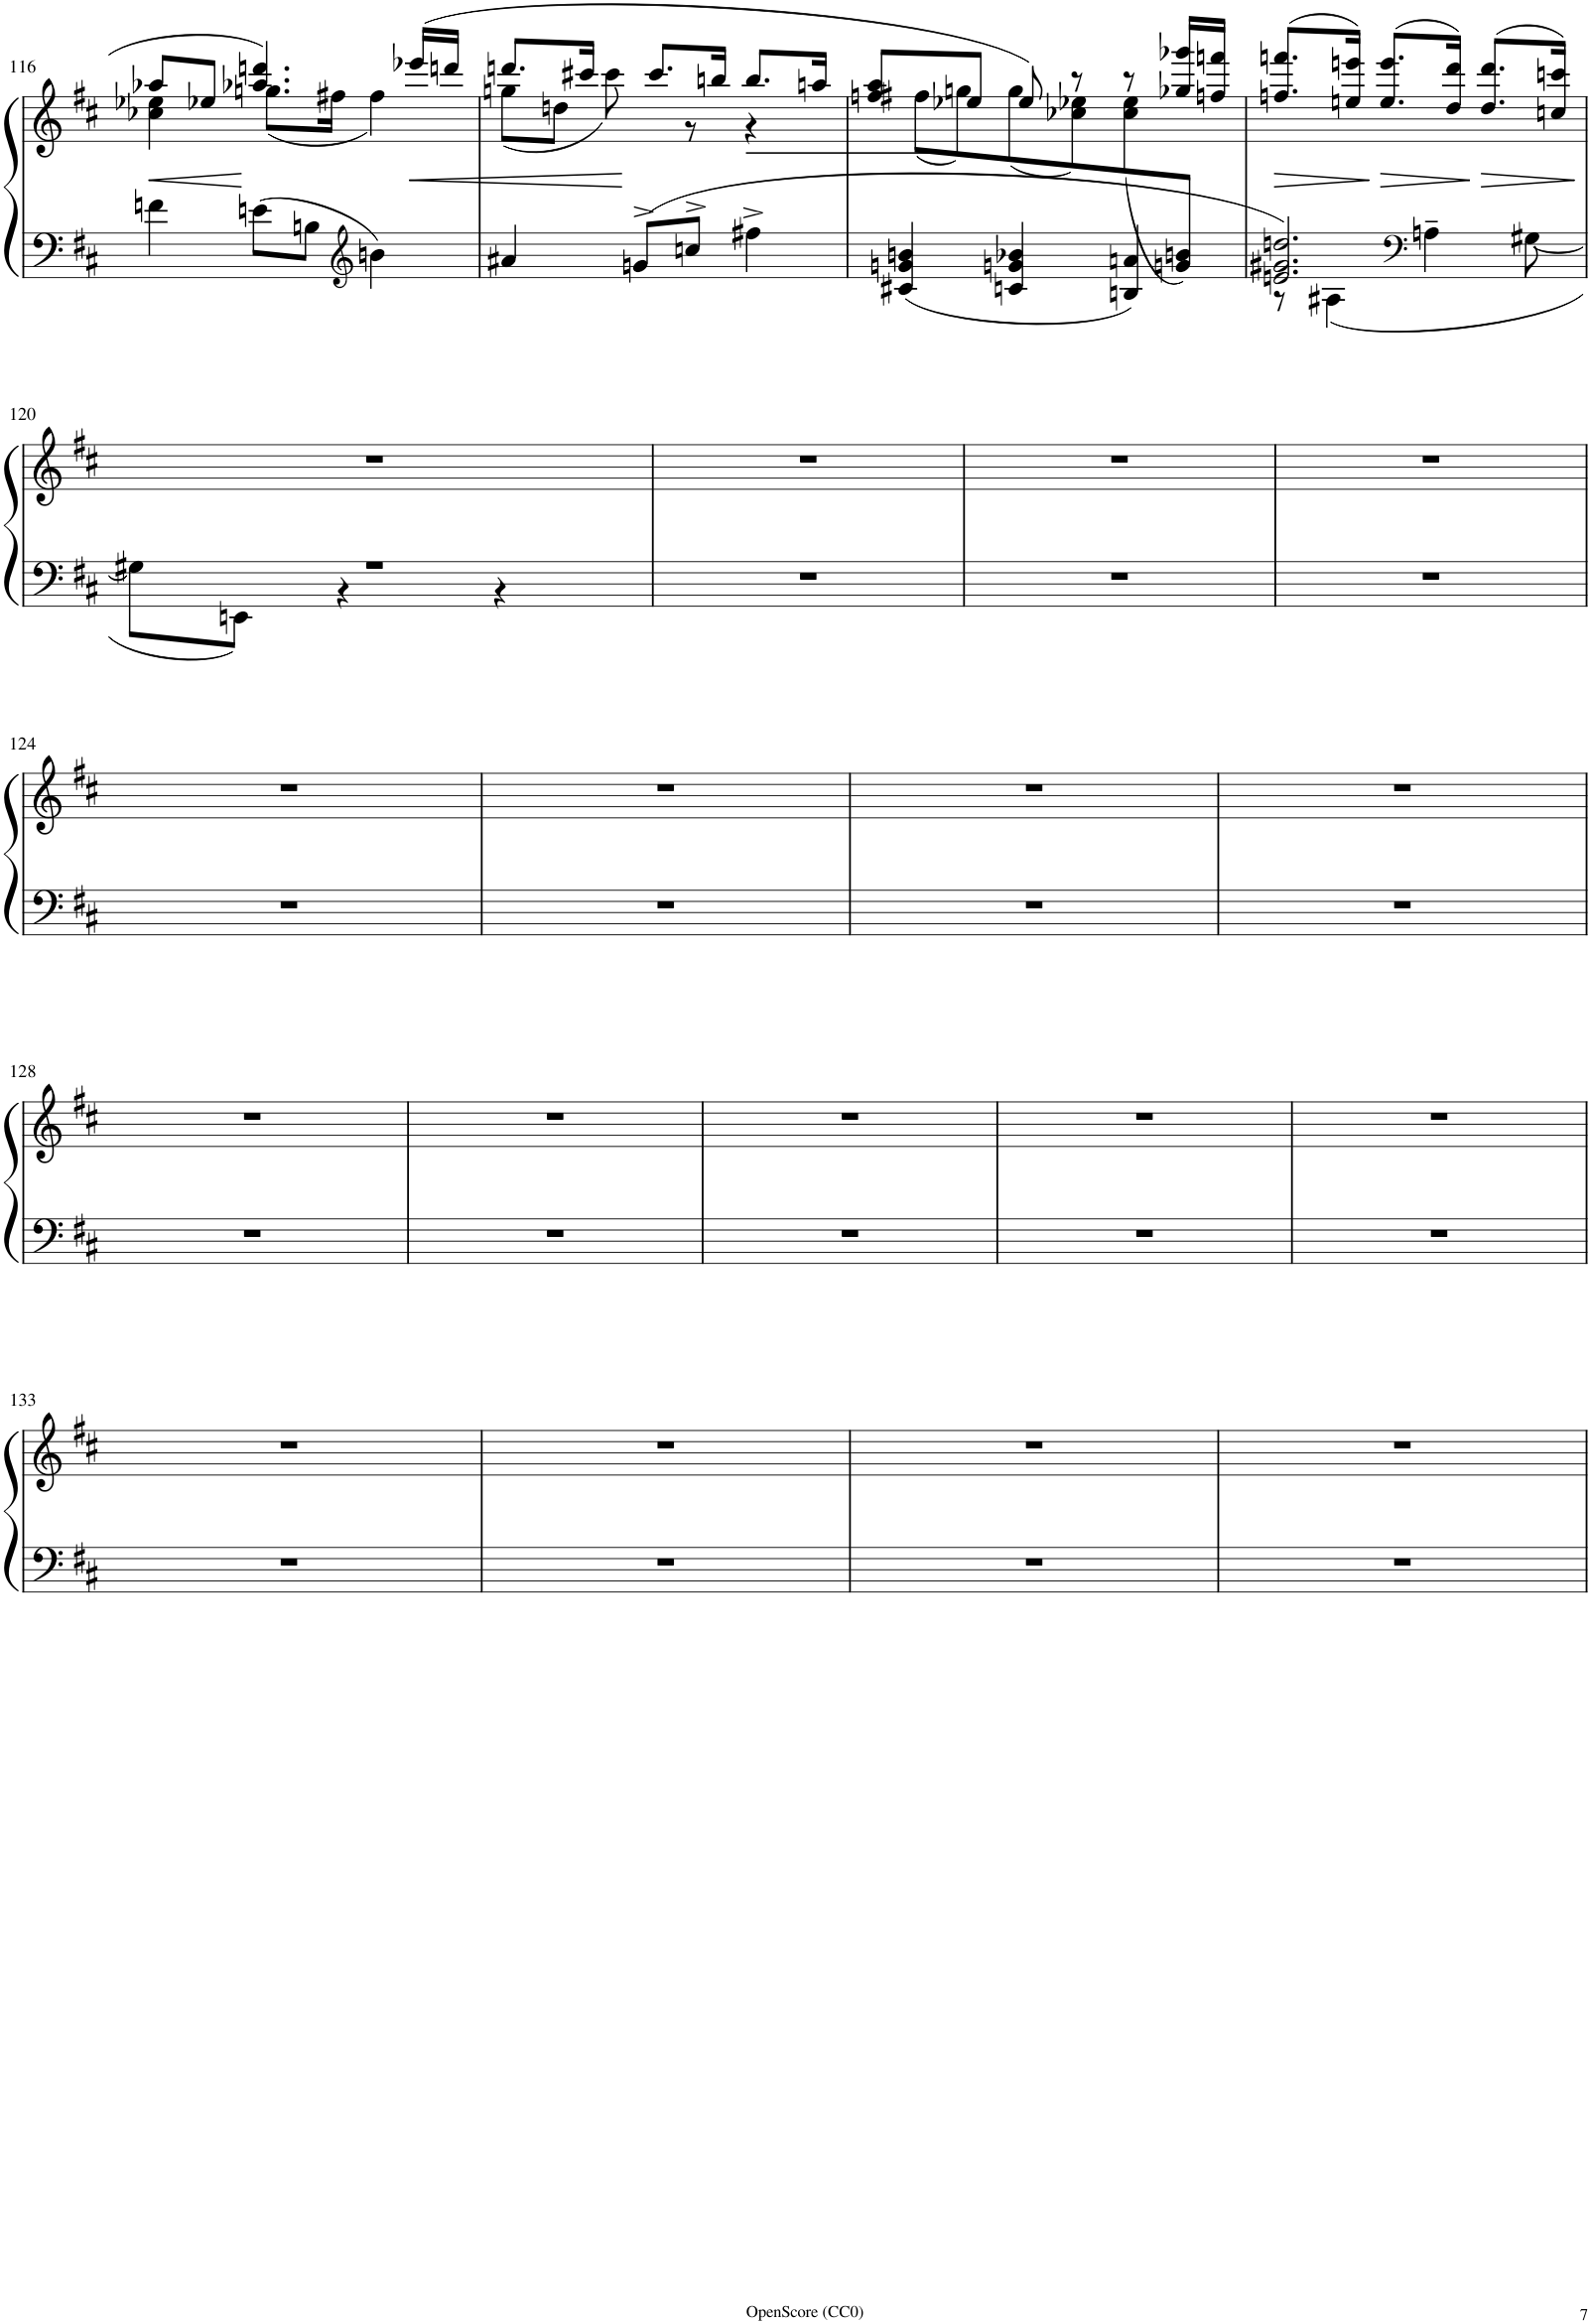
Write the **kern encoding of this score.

**kern	**kern	**dynam
*part1	*part1	*part1
*staff2	*staff1	*staff1/2
*I"Piano	*	*
*I'Pno.	*	*
!!LO:PB:g=z
*clefF4	*clefG2	*
*k[f#c#]	*k[f#c#]	*
*M3/4	*M3/4	*
=116	=116	=116
!	!	!LO:HP:b
*	*^	*
4fn\	8aa-X/L	4cc-X\ 4ee-X\	<
.	8ee-X/J	.	.
8en\L	4.aa-X/ 4.dddn/	(8.ggn\L	.
8Bn\J	.	.	.
.	.	16ff#X\Jk	.
*clefG2	*	*	*
4bn\	.	4ff#\)	.
!	!	!	!LO:HP:b
.	(16eee-X/LL	.	<
.	16dddn/JJ	.	.
=117	=117	=117	=117
4a#X/	8.dddn/L	(8ggn\L	.
.	.	8ddn\J	.
.	16ccc#X/Jk	.	.
8gn^>/L	8.ccc#/L	8ccc#\)	[
8ccn^>/J	.	8r	.
.	16bbn/Jk	.	.
4ff#X^\	8.bb/L	4r	.
.	16aan/Jk	.	.
=118	=118	=118	=118
*^	*	*	*
8ryy	4c#X/ 4gn/ 4bn/	8ffn/ 8aa/L	(<8ff#X\L	.
.	.	8ee-X/J	8ggn\)	.
.	4cn/ 4gn/ 4b-X/	8ee-/)	(<8gg\	.
.	.	8r	8cc-X\ 8ee-X\)	.
.	4Bn/ 4an/	8r	(<8cc-\ 8ee-\	.
8gn/ 8bn/J)	.	16gg-X/ 16ggg-X/LL	8ryy	.
.	.	16ffn/ 16fffn/JJ	.	.
*	*	*v	*v	*
=119	=119	=119	=119
!	!	!	!LO:HP:b
2.en/ 2.g#X/ 2.ddn/	8r	(>8.ffn/ 8.fffn/L	>
.	4A#X\	.	.
.	.	16een/ 16eeen/Jk)	.
!	!	!	!LO:HP:n=1:b
.	.	(>8.ee/ 8.eee/L	[ >
*clefF4	*	*	*
.	4An~>\	.	.
.	.	16dd/ 16ddd/Jk)	.
.	.	(>8.dd/ 8.ddd/L	]
.	[8G#X\	.	.
.	.	16ccn/ 16cccn/Jk)	.
*v	*v	*	*
.	.	]
!!LO:LB:g=z
=120	=120	=120
*^	*	*
2.r	8G#X\L]	2.r	.
.	8EEn\J	.	.
.	4r	.	.
.	4r	.	.
*v	*v	*	*
=121	=121	=121
2.r	2.r	.
=122	=122	=122
2.r	2.r	.
=123	=123	=123
2.r	2.r	.
!!LO:LB:g=z
=124	=124	=124
2.r	2.r	.
=125	=125	=125
2.r	2.r	.
=126	=126	=126
2.r	2.r	.
=127	=127	=127
2.r	2.r	.
!!LO:LB:g=z
=128	=128	=128
2.r	2.r	.
=129	=129	=129
2.r	2.r	.
=130	=130	=130
2.r	2.r	.
=131	=131	=131
2.r	2.r	.
=132	=132	=132
2.r	2.r	.
!!LO:LB:g=z
=133	=133	=133
2.r	2.r	.
=134	=134	=134
2.r	2.r	.
=135	=135	=135
2.r	2.r	.
=136	=136	=136
2.r	2.r	.
=	=	=
*-	*-	*-
